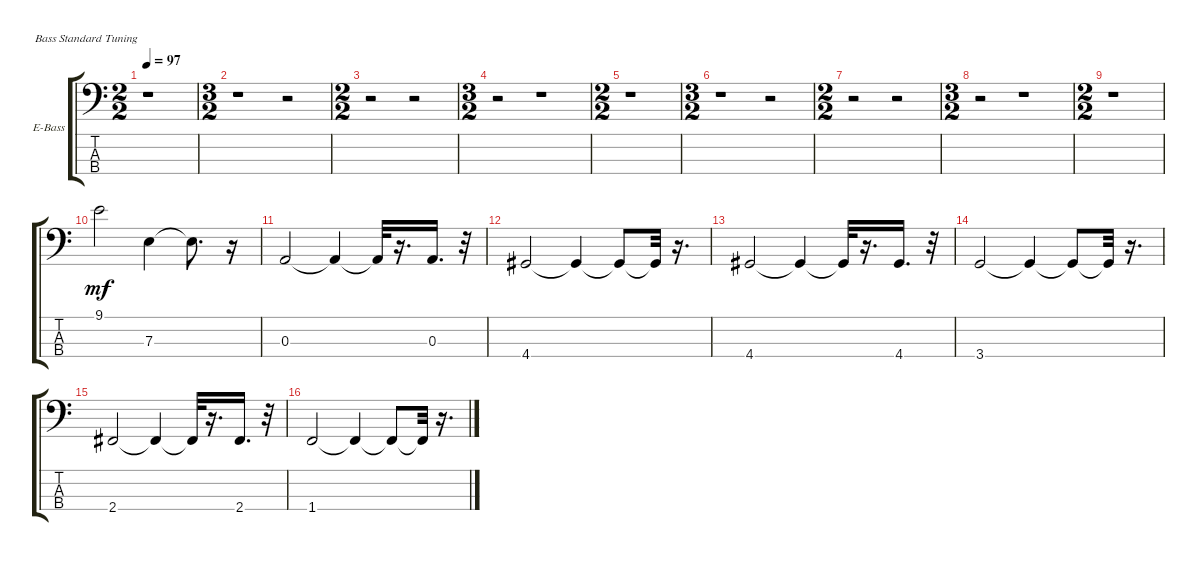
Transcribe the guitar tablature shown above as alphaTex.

\bracketExtendMode groupsimilarinstruments
\firstSystemTrackNameOrientation horizontal
\otherSystemsTrackNameOrientation horizontal
\track ("Bajo" "E-Bass") {instrument electricbassfinger}
\staff {score tabs}
\tuning (G2 D2 A1 E1)
\ts (2 2)
\tempo 97
\clef f4
\ks c
r.1{dy mf} |
\ts (3 2)
r.1 r.2 |
\ts (2 2)
r.2 r.2 |
\ts (3 2)
r.2 r.1 |
\ts (2 2)
r.1 |
\ts (3 2)
r.1 r.2 |
\ts (2 2)
r.2 r.2 |
\ts (3 2)
r.2 r.1 |
\ts (2 2)
r.1 |
9.1.2 7.3.4 7.3{t}.8{d} r.16 |
0.3.2 0.3{t}.4 0.3{t}.32 r.16{d} 0.3.16{d} r.32 |
4.4.2 4.4{t}.4 4.4{t}.8 4.4{t}.32 r.16{d} |
4.4.2 4.4{t}.4 4.4{t}.32 r.16{d} 4.4.16{d} r.32 |
3.4.2 3.4{t}.4 3.4{t}.8 3.4{t}.32 r.16{d} |
2.4.2 2.4{t}.4 2.4{t}.32 r.16{d} 2.4.16{d} r.32 |
1.4.2 1.4{t}.4 1.4{t}.8 1.4{t}.32 r.16{d}
